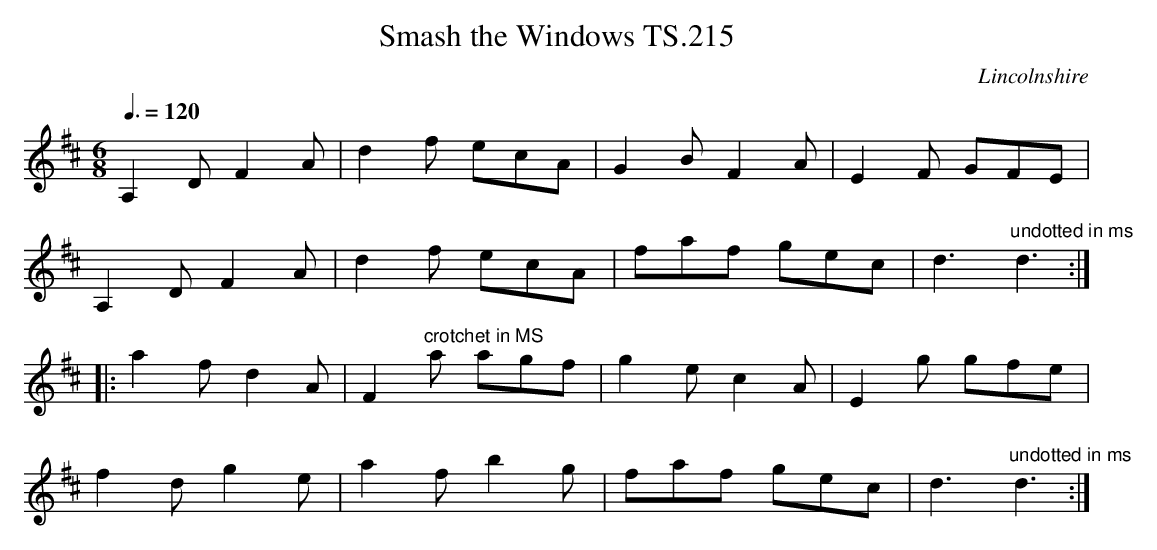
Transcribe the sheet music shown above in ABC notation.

X:1
T:Smash the Windows TS.215
L:1/8
M:6/8
O:Lincolnshire
Q:3/8=120
K:D
A,2DF2A|d2f ecA|G2BF2A|E2F GFE|!
A,2DF2A|d2f ecA|faf gec|d3"undotted in ms"d3:|!
|:a2fd2A|F2"crotchet in MS"a agf|g2ec2A|E2g gfe|!
f2dg2e|a2fb2g|faf gec|d3"undotted in ms" d3:|]
